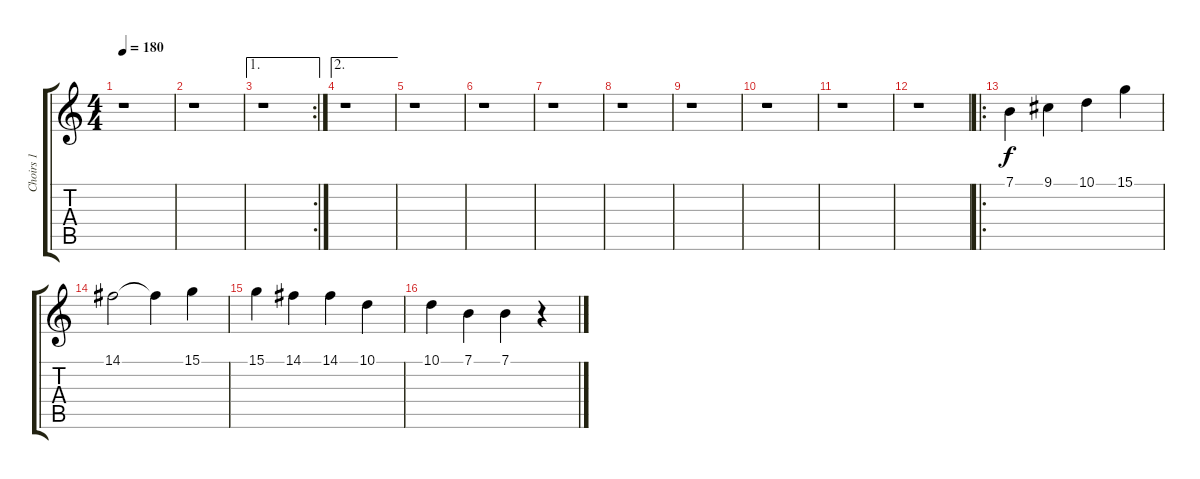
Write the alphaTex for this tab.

\track ("Choirs 1" "Choirs 1") {instrument violin}
\staff {score tabs}
\tuning (E4 B3 G3 D3 A2 E2) {hide}
\ts (4 4)
\tempo 180
\clef g2
\ks c
r.1{dy f} |
r.1 |
\ae 1
\rc 2
r.1 |
\ae 2
r.1 |
r.1 |
r.1 |
r.1 |
r.1 |
r.1 |
r.1 |
r.1 |
r.1 |
\ro
7.1.4{volume 13 balance 8 instrument violin} 9.1.4 10.1.4 15.1.4 |
14.1.2 14.1{t}.4 15.1.4 |
15.1.4 14.1.4 14.1.4 10.1.4 |
10.1.4 7.1.4 7.1.4 r.4
